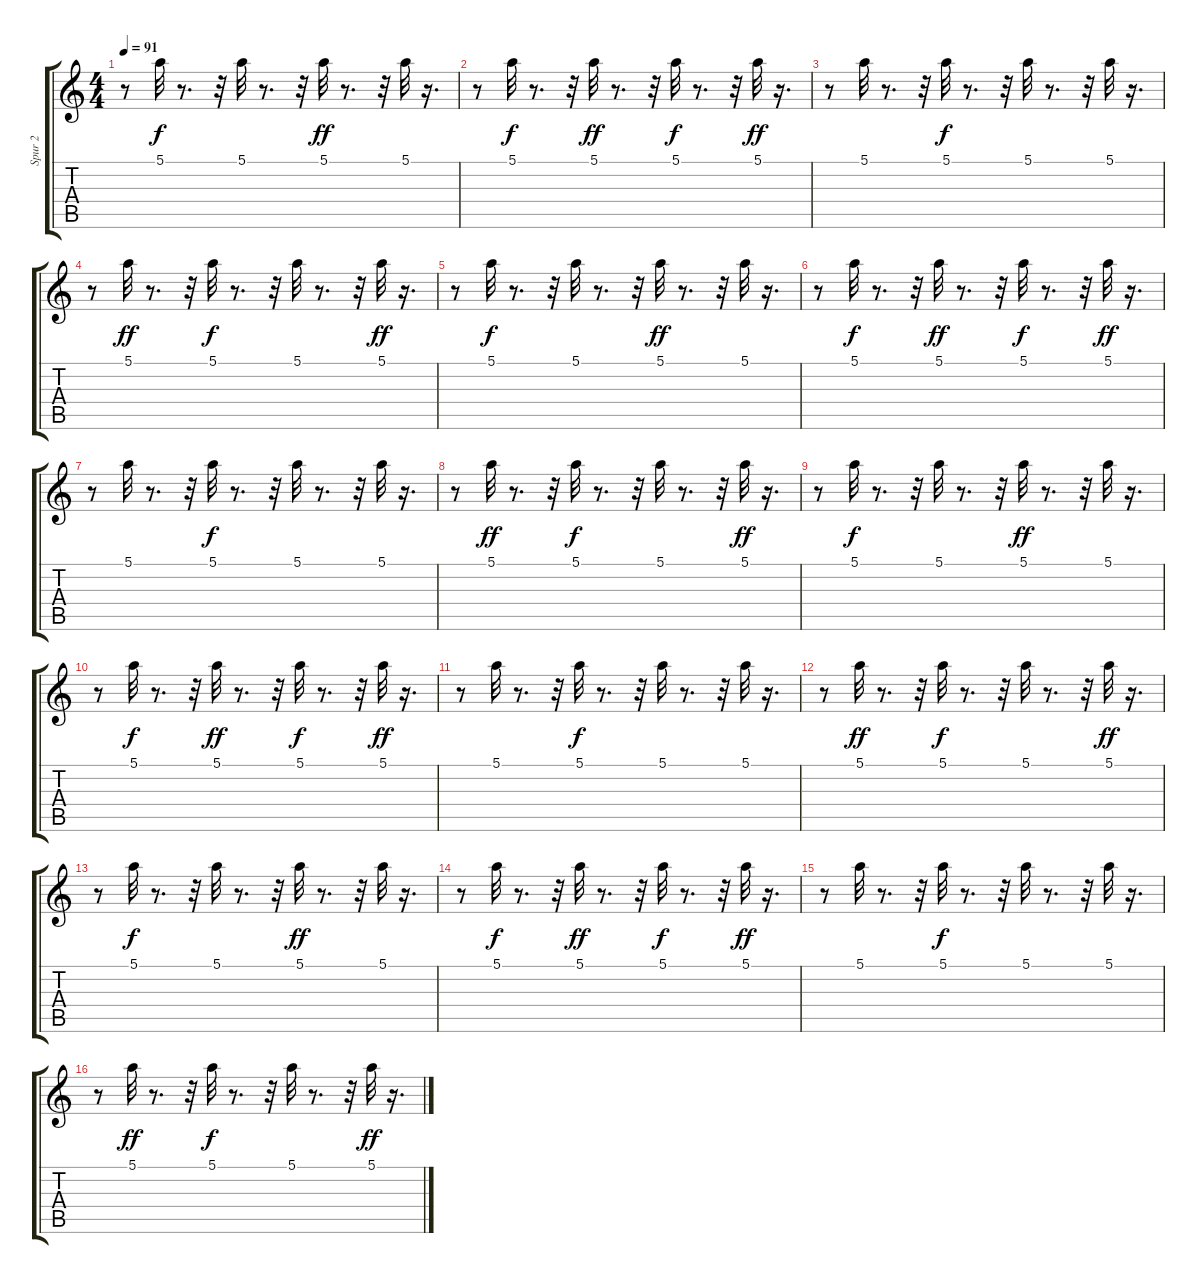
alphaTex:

\track ("Spur 2" "Spur 2") {instrument electricbasspick}
\staff {score tabs}
\tuning (E4 B3 G3 D3 A2 E2) {hide}
\ts (4 4)
\tempo 91
\clef g2
\ks c
r.8{dy ff} 5.1.32{dy f} r.8{d} r.32 5.1.32 r.8{d} r.32 5.1.32{dy ff} r.8{d} r.32 5.1.32 r.16{d} |
r.8 5.1.32{dy f} r.8{d} r.32 5.1.32{dy ff} r.8{d} r.32 5.1.32{dy f} r.8{d} r.32 5.1.32{dy ff} r.16{d} |
r.8 5.1.32 r.8{d} r.32 5.1.32{dy f} r.8{d} r.32 5.1.32 r.8{d} r.32 5.1.32 r.16{d} |
r.8 5.1.32{dy ff} r.8{d} r.32 5.1.32{dy f} r.8{d} r.32 5.1.32 r.8{d} r.32 5.1.32{dy ff} r.16{d} |
r.8 5.1.32{dy f} r.8{d} r.32 5.1.32 r.8{d} r.32 5.1.32{dy ff} r.8{d} r.32 5.1.32 r.16{d} |
r.8 5.1.32{dy f} r.8{d} r.32 5.1.32{dy ff} r.8{d} r.32 5.1.32{dy f} r.8{d} r.32 5.1.32{dy ff} r.16{d} |
r.8 5.1.32 r.8{d} r.32 5.1.32{dy f} r.8{d} r.32 5.1.32 r.8{d} r.32 5.1.32 r.16{d} |
r.8 5.1.32{dy ff} r.8{d} r.32 5.1.32{dy f} r.8{d} r.32 5.1.32 r.8{d} r.32 5.1.32{dy ff} r.16{d} |
r.8 5.1.32{dy f} r.8{d} r.32 5.1.32 r.8{d} r.32 5.1.32{dy ff} r.8{d} r.32 5.1.32 r.16{d} |
r.8 5.1.32{dy f} r.8{d} r.32 5.1.32{dy ff} r.8{d} r.32 5.1.32{dy f} r.8{d} r.32 5.1.32{dy ff} r.16{d} |
r.8 5.1.32 r.8{d} r.32 5.1.32{dy f} r.8{d} r.32 5.1.32 r.8{d} r.32 5.1.32 r.16{d} |
r.8 5.1.32{dy ff} r.8{d} r.32 5.1.32{dy f} r.8{d} r.32 5.1.32 r.8{d} r.32 5.1.32{dy ff} r.16{d} |
r.8 5.1.32{dy f} r.8{d} r.32 5.1.32 r.8{d} r.32 5.1.32{dy ff} r.8{d} r.32 5.1.32 r.16{d} |
r.8 5.1.32{dy f} r.8{d} r.32 5.1.32{dy ff} r.8{d} r.32 5.1.32{dy f} r.8{d} r.32 5.1.32{dy ff} r.16{d} |
r.8 5.1.32 r.8{d} r.32 5.1.32{dy f} r.8{d} r.32 5.1.32 r.8{d} r.32 5.1.32 r.16{d} |
r.8 5.1.32{dy ff} r.8{d} r.32 5.1.32{dy f} r.8{d} r.32 5.1.32 r.8{d} r.32 5.1.32{dy ff} r.16{d}
